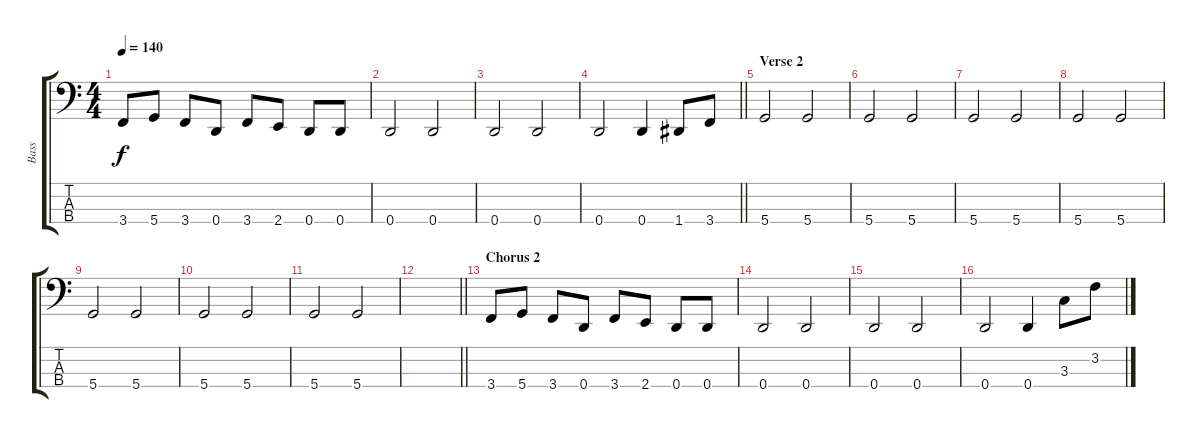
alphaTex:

\track ("Bass" "Bass") {instrument electricbassfinger}
\staff {score tabs}
\tuning (G2 D2 A1 D1) {hide}
\ts (4 4)
\tempo 140
\clef f4
\ks c
3.4.8{dy f} 5.4.8 3.4.8 0.4.8 3.4.8 2.4.8 0.4.8 0.4.8 |
0.4.2 0.4.2 |
0.4.2 0.4.2 |
\barLineRight lightlight
0.4.2 0.4.4 1.4.8 3.4.8 |
\section ("" "Verse 2")
5.4.2 5.4.2 |
5.4.2 5.4.2 |
5.4.2 5.4.2 |
5.4.2 5.4.2 |
5.4.2 5.4.2 |
5.4.2 5.4.2 |
5.4.2 5.4.2 |
\barLineRight lightlight
|
\section ("" "Chorus 2")
3.4.8 5.4.8 3.4.8 0.4.8 3.4.8 2.4.8 0.4.8 0.4.8 |
0.4.2 0.4.2 |
0.4.2 0.4.2 |
0.4.2 0.4.4 3.3.8 3.2.8
